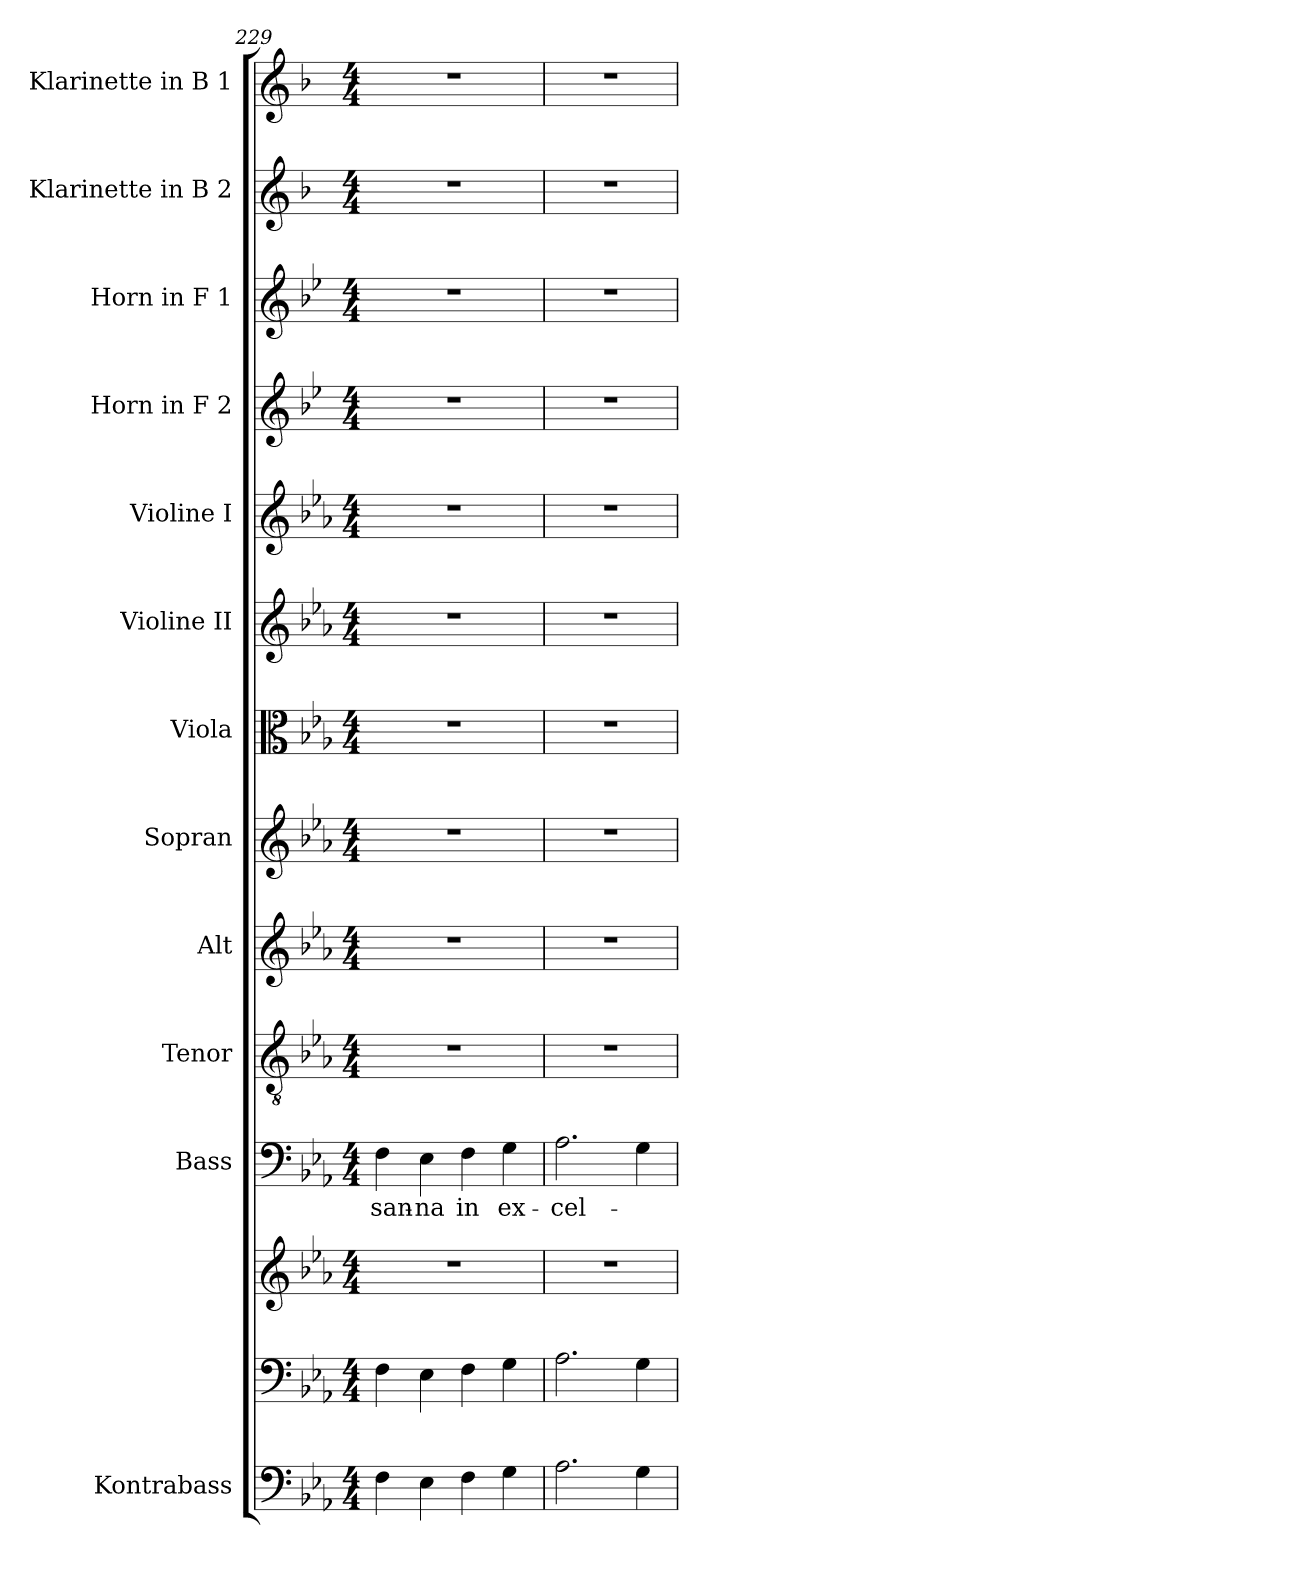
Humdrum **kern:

**kern	**kern	**kern	**kern	**text	**kern	**kern	**kern	**kern	**kern	**kern	**kern	**kern	**kern	**kern
*part13	*part12	*part12	*part11	*part11	*part10	*part9	*part8	*part7	*part6	*part5	*part4	*part3	*part2	*part1
*staff14	*staff13	*staff12	*staff11	*staff11	*staff10	*staff9	*staff8	*staff7	*staff6	*staff5	*staff4	*staff3	*staff2	*staff1
*I"Kontrabass	*	*	*I"Bass	*	*I"Tenor	*I"Alt	*I"Sopran	*I"Viola	*I"Violine II	*I"Violine I	*I"Horn in F 2	*I"Horn in F 1	*I"Klarinette in B 2	*I"Klarinette in B 1
*I'Kb.	*	*	*I'B	*	*I'T	*I'A	*I'S	*I'Vla.	*I'Vl. II	*I'Vl. I	*I'Hrn. 2	*I'Hrn. 1	*	*
*clefF4	*clefF4	*clefG2	*clefF4	*	*clefGv2	*clefG2	*clefG2	*clefC3	*clefG2	*clefG2	*clefG2	*clefG2	*clefG2	*clefG2
*ITrd7c12	*	*	*	*	*	*	*	*	*	*	*ITrd4c7	*ITrd4c7	*ITrd1c2	*ITrd1c2
*k[b-e-a-]	*k[b-e-a-]	*k[b-e-a-]	*k[b-e-a-]	*	*k[b-e-a-]	*k[b-e-a-]	*k[b-e-a-]	*k[b-e-a-]	*k[b-e-a-]	*k[b-e-a-]	*k[b-e-a-]	*k[b-e-a-]	*k[b-e-a-]	*k[b-e-a-]
*E-:	*E-:	*E-:	*E-:	*	*E-:	*E-:	*E-:	*E-:	*E-:	*E-:	*E-:	*E-:	*E-:	*E-:
*M4/4	*M4/4	*M4/4	*M4/4	*	*M4/4	*M4/4	*M4/4	*M4/4	*M4/4	*M4/4	*M4/4	*M4/4	*M4/4	*M4/4
=229	=229	=229	=229	=229	=229	=229	=229	=229	=229	=229	=229	=229	=229	=229
!	!	!	!	!LO:LY:b	!	!	!	!	!	!	!	!	!	!
4FF\	4F\	1r	4F\	-san-	1r	1r	1r	1r	1r	1r	1r	1r	1r	1r
!	!	!	!	!LO:LY:b	!	!	!	!	!	!	!	!	!	!
4EE-\	4E-\	.	4E-\	-na	.	.	.	.	.	.	.	.	.	.
!	!	!	!	!LO:LY:b	!	!	!	!	!	!	!	!	!	!
4FF\	4F\	.	4F\	in	.	.	.	.	.	.	.	.	.	.
!	!	!	!	!LO:LY:b	!	!	!	!	!	!	!	!	!	!
4GG\	4G\	.	4G\	ex-	.	.	.	.	.	.	.	.	.	.
=230	=230	=230	=230	=230	=230	=230	=230	=230	=230	=230	=230	=230	=230	=230
!	!	!	!	!LO:LY:b	!	!	!	!	!	!	!	!	!	!
2.AA-\	2.A-\	1r	2.A-\	-cel-	1r	1r	1r	1r	1r	1r	1r	1r	1r	1r
4GG\	4G\	.	4G\	.	.	.	.	.	.	.	.	.	.	.
=	=	=	=	=	=	=	=	=	=	=	=	=	=	=
*-	*-	*-	*-	*-	*-	*-	*-	*-	*-	*-	*-	*-	*-	*-
